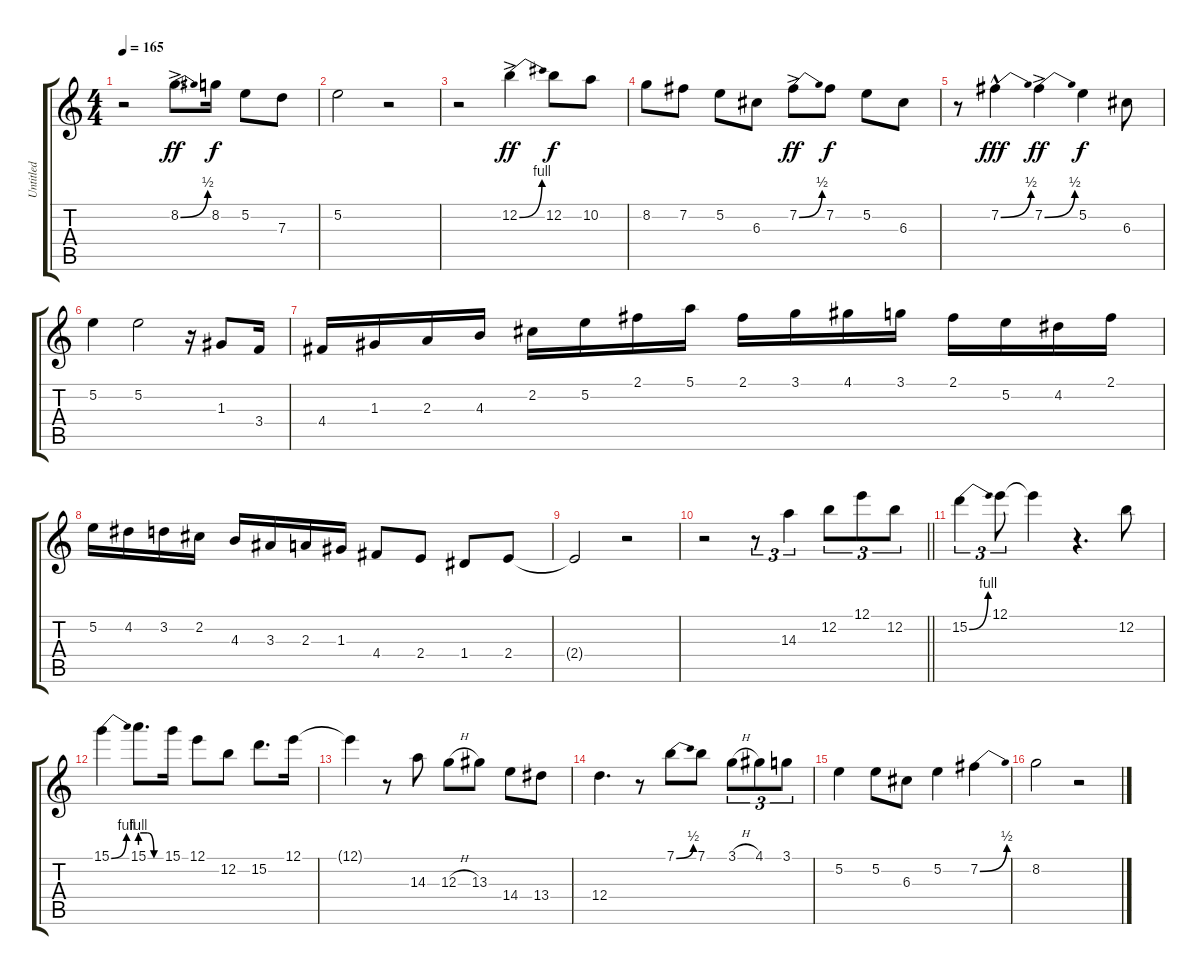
\track ("Untitled" "Untitled") {instrument acousticguitarsteel}
\staff {score tabs}
\tuning (E4 B3 G3 D3 A2 E2) {hide}
\ts (4 4)
\tempo 165
\clef g2
\ks c
r.2{dy f} 8.2{be (bend 0 0 60 2) ac}.8{d dy ff} 8.2.16{dy f} 5.2.8 7.3.8 |
5.2.2 r.2 |
r.2 12.2{be (bend 0 0 60 4) ac}.4{dy ff} 12.2.8{dy f} 10.2.8 |
8.2.8 7.2.8 5.2.8 6.3.8 7.2{be (bend 0 0 60 2) ac}.8{dy ff} 7.2.8{dy f} 5.2.8 6.3.8 |
r.8 7.2{be (bend 0 0 60 2) hac}.4{dy fff} 7.2{be (bend 0 0 60 2) ac}.4{dy ff} 5.2.4{dy f} 6.3.8 |
5.2.4 5.2.2 r.16 1.3.8 3.4.16 |
4.4.16 1.3.16 2.3.16 4.3.16 2.2.16 5.2.16 2.1.16 5.1.16 2.1.16 3.1.16 4.1.16 3.1.16 2.1.16 5.2.16 4.2.16 2.1.16 |
5.2.16 4.2.16 3.2.16 2.2.16 4.3.16 3.3.16 2.3.16 1.3.16 4.4.8 2.4.8 1.4.8 2.4.8 |
2.4{t}.2 r.2 |
\barLineRight lightlight
r.2 r.8{tu (3 2)} 14.3.4{tu (3 2)} 12.2.8{tu (3 2)} 12.1.8{tu (3 2)} 12.2.8{tu (3 2)} |
15.2{be (bend 0 0 60 4)}.4{tu (3 2)} 12.1.8{tu (3 2)} 12.1{t}.4 r.4{d} 12.2.8 |
15.1{be (bend 0 0 60 4)}.4 15.1{be (custom 0 4 20 4 40 0 60 0)}.8{d} 15.1.16 12.1.8 12.2.8 15.2.8{d} 12.1.16 |
12.1{t}.4 r.8 14.3.8 12.3{h}.8 13.3.8 14.4.8 13.4.8 |
12.4.4{d} r.8 7.1{be (bend 0 0 60 2)}.8 7.1.8 3.1{h}.8{tu (3 2)} 4.1.8{tu (3 2)} 3.1.8{tu (3 2)} |
5.2.4 5.2.8 6.3.8 5.2.4 7.2{be (bend 0 0 60 2)}.4 |
8.2.2 r.2
